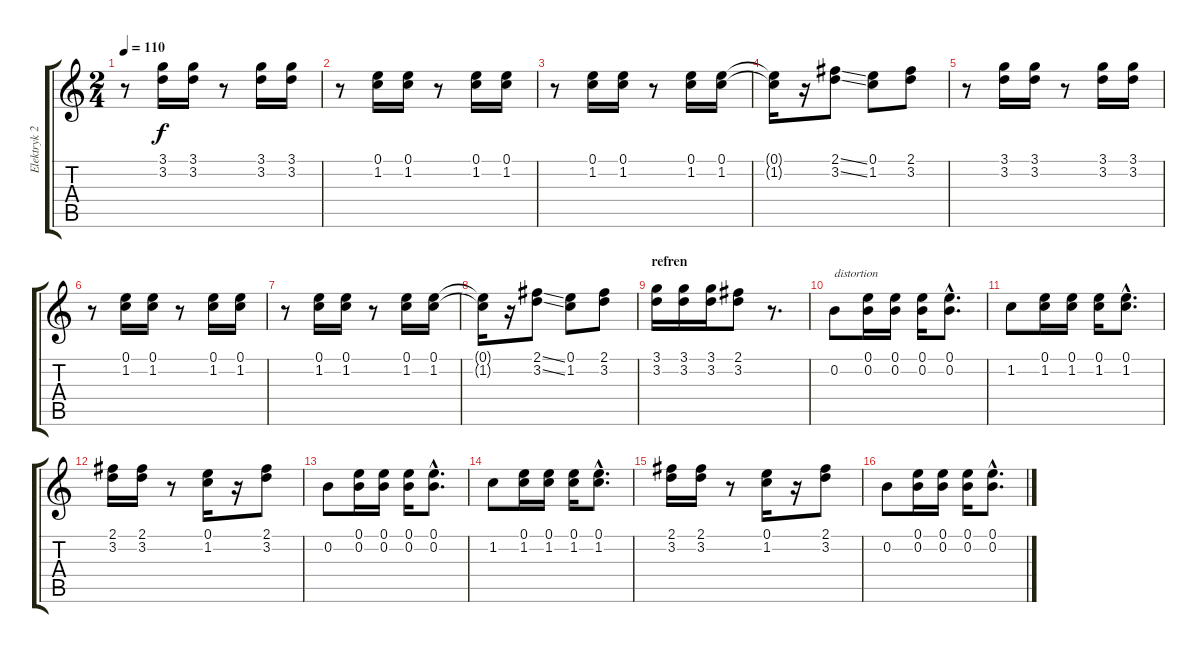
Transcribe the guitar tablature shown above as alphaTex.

\track ("Elektryk 2" "Elektryk 2") {instrument electricguitarclean}
\staff {score tabs}
\tuning (E4 B3 G3 D3 A2 E2) {hide}
\ts (2 4)
\tempo 110
\clef g2
\ks c
r.8{dy f} (3.1 3.2).16 (3.1 3.2).16 r.8 (3.1 3.2).16 (3.1 3.2).16 |
r.8 (0.1 1.2).16 (0.1 1.2).16 r.8 (0.1 1.2).16 (0.1 1.2).16 |
r.8 (0.1 1.2).16 (0.1 1.2).16 r.8 (0.1 1.2).16 (0.1 1.2).16 |
(0.1{t} 1.2{t}).16 r.16 (2.1{ss} 3.2{ss}).8 (0.1 1.2).8 (2.1 3.2).8 |
r.8 (3.1 3.2).16 (3.1 3.2).16 r.8 (3.1 3.2).16 (3.1 3.2).16 |
r.8 (0.1 1.2).16 (0.1 1.2).16 r.8 (0.1 1.2).16 (0.1 1.2).16 |
r.8 (0.1 1.2).16 (0.1 1.2).16 r.8 (0.1 1.2).16 (0.1 1.2).16 |
(0.1{t} 1.2{t}).16 r.16 (2.1{ss} 3.2{ss}).8 (0.1 1.2).8 (2.1 3.2).8 |
\section ("" "refren")
(3.1 3.2).16 (3.1 3.2).16 (3.1 3.2).16 (2.1 3.2).8 r.8{d} |
0.2.8{txt "distortion" instrument distortionguitar} (0.1 0.2).16 (0.1 0.2).16 (0.1 0.2).16 (0.1{hac} 0.2{hac}).8{d} |
1.2.8 (0.1 1.2).16 (0.1 1.2).16 (0.1 1.2).16 (0.1{hac} 1.2{hac}).8{d} |
(2.1 3.2).16 (2.1 3.2).16 r.8 (0.1 1.2).16 r.16 (2.1 3.2).8 |
0.2.8 (0.1 0.2).16 (0.1 0.2).16 (0.1 0.2).16 (0.1{hac} 0.2{hac}).8{d} |
1.2.8 (0.1 1.2).16 (0.1 1.2).16 (0.1 1.2).16 (0.1{hac} 1.2{hac}).8{d} |
(2.1 3.2).16 (2.1 3.2).16 r.8 (0.1 1.2).16 r.16 (2.1 3.2).8 |
0.2.8 (0.1 0.2).16 (0.1 0.2).16 (0.1 0.2).16 (0.1{hac} 0.2{hac}).8{d}
